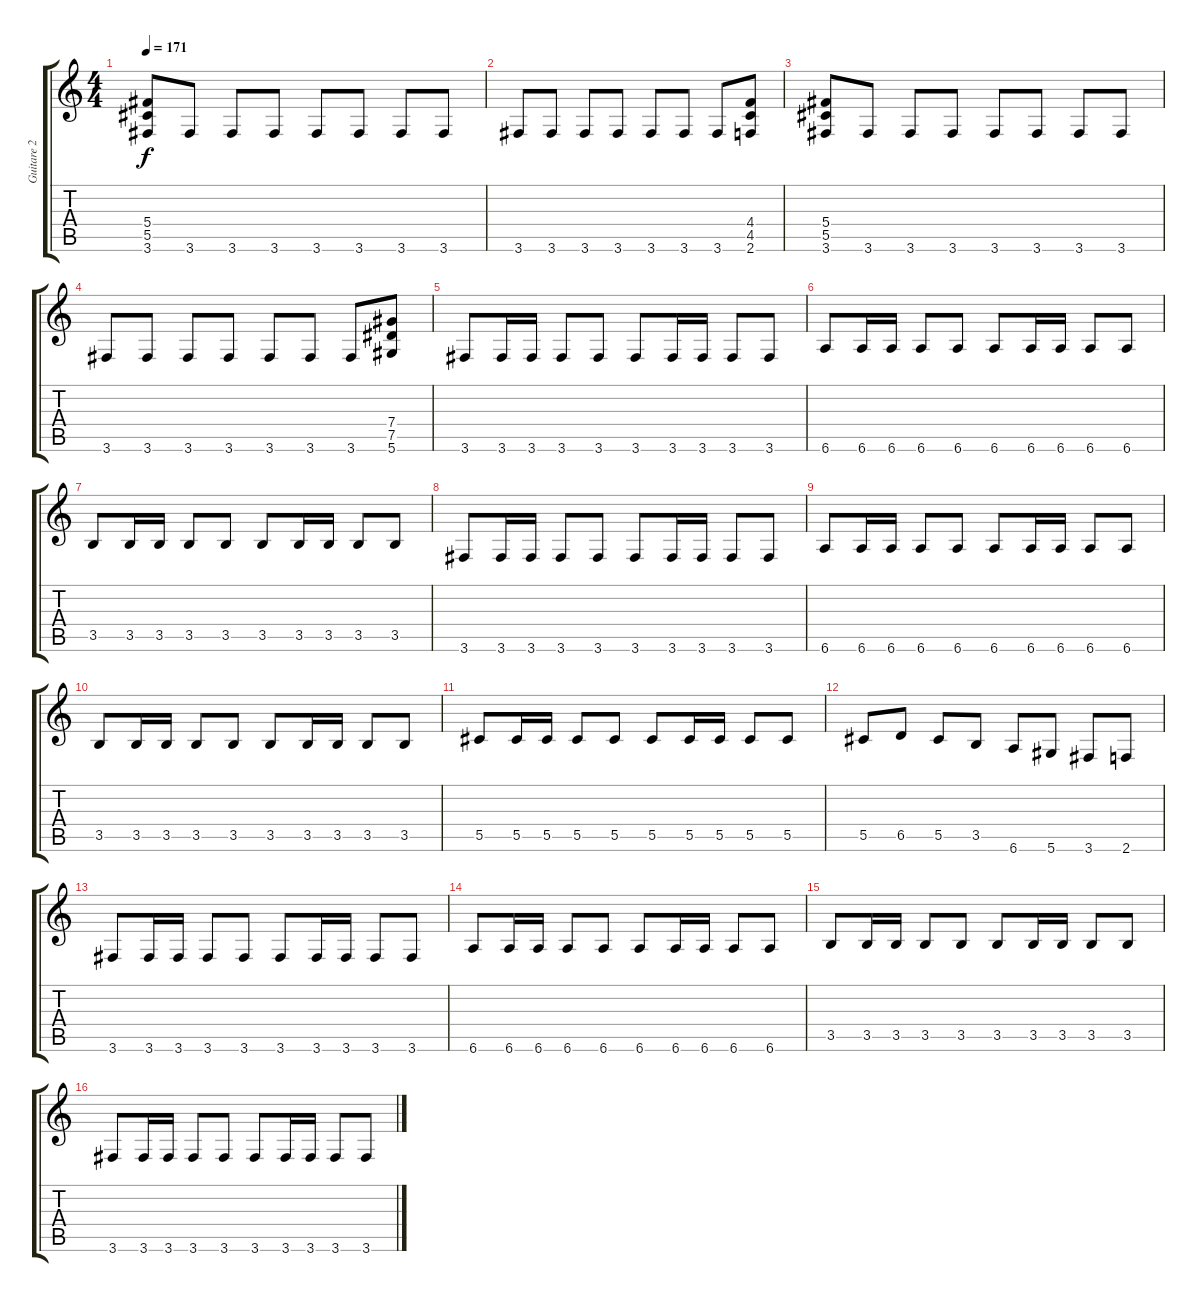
\track ("Guitare 2" "Guitare 2") {instrument distortionguitar}
\staff {score tabs}
\tuning (Eb4 Bb3 Gb3 Db3 Ab2 Eb2) {hide}
\ts (4 4)
\tempo 171
\clef g2
\ks c
(5.4 5.5 3.6).8{dy f} 3.6.8 3.6.8 3.6.8 3.6.8 3.6.8 3.6.8 3.6.8 |
3.6.8 3.6.8 3.6.8 3.6.8 3.6.8 3.6.8 3.6.8 (4.4 4.5 2.6).8 |
(5.4 5.5 3.6).8 3.6.8 3.6.8 3.6.8 3.6.8 3.6.8 3.6.8 3.6.8 |
3.6.8 3.6.8 3.6.8 3.6.8 3.6.8 3.6.8 3.6.8 (7.4 7.5 5.6).8 |
3.6.8 3.6.16 3.6.16 3.6.8 3.6.8 3.6.8 3.6.16 3.6.16 3.6.8 3.6.8 |
6.6.8 6.6.16 6.6.16 6.6.8 6.6.8 6.6.8 6.6.16 6.6.16 6.6.8 6.6.8 |
3.5.8 3.5.16 3.5.16 3.5.8 3.5.8 3.5.8 3.5.16 3.5.16 3.5.8 3.5.8 |
3.6.8 3.6.16 3.6.16 3.6.8 3.6.8 3.6.8 3.6.16 3.6.16 3.6.8 3.6.8 |
6.6.8 6.6.16 6.6.16 6.6.8 6.6.8 6.6.8 6.6.16 6.6.16 6.6.8 6.6.8 |
3.5.8 3.5.16 3.5.16 3.5.8 3.5.8 3.5.8 3.5.16 3.5.16 3.5.8 3.5.8 |
5.5.8 5.5.16 5.5.16 5.5.8 5.5.8 5.5.8 5.5.16 5.5.16 5.5.8 5.5.8 |
5.5.8 6.5.8 5.5.8 3.5.8 6.6.8 5.6.8 3.6.8 2.6.8 |
3.6.8 3.6.16 3.6.16 3.6.8 3.6.8 3.6.8 3.6.16 3.6.16 3.6.8 3.6.8 |
6.6.8 6.6.16 6.6.16 6.6.8 6.6.8 6.6.8 6.6.16 6.6.16 6.6.8 6.6.8 |
3.5.8 3.5.16 3.5.16 3.5.8 3.5.8 3.5.8 3.5.16 3.5.16 3.5.8 3.5.8 |
3.6.8 3.6.16 3.6.16 3.6.8 3.6.8 3.6.8 3.6.16 3.6.16 3.6.8 3.6.8
